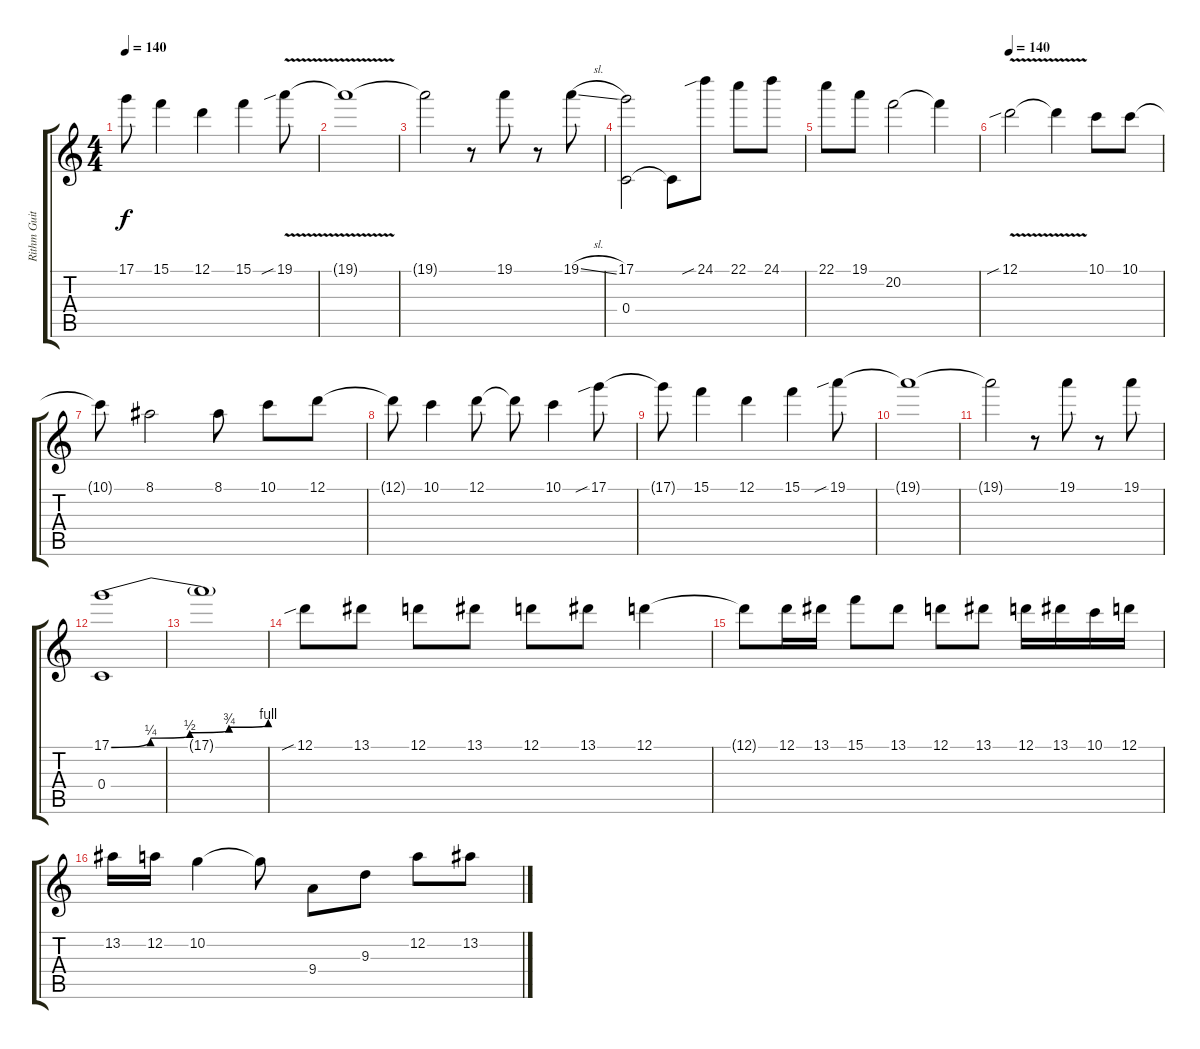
\track ("Rithm Guitar" "Rithm Guit") {instrument distortionguitar}
\staff {score tabs}
\tuning (D4 A3 F3 C3 G2 C2) {hide}
\ts (4 4)
\tempo 140
\clef g2
\ks c
17.1{t}.8{dy f} 15.1.4 12.1.4 15.1.4 19.1{v sib}.8 |
19.1{t}.1 |
19.1{t}.2 r.8 19.1.8 r.8 19.1{sl}.8 |
(17.1 0.4).2 0.4{t}.8 24.1{sib}.8 22.1.8 24.1.8 |
22.1.8 19.1.8 20.2.2 20.2{t}.4 |
\tempo 135
\tempo 140
12.1{v sib}.2 12.1{t}.4 10.1.8 10.1.8 |
10.1{t}.8 8.1.2 8.1.8 10.1.8 12.1.8 |
12.1{t}.8 10.1.4 12.1.8 12.1{t}.8 10.1.4 17.1{sib}.8 |
17.1{t}.8 15.1.4 12.1.4 15.1.4 19.1{sib}.8 |
19.1{t}.1 |
19.1{t}.2 r.8 19.1.8 r.8 19.1.8 |
(17.1{be (custom 0 0 15 1 30 2 45 3 60 4)} 0.4).1 |
17.1{t}.1 |
12.1{sib}.8 13.1.8 12.1.8 13.1.8 12.1.8 13.1.8 12.1.4 |
12.1{t}.8 12.1.16 13.1.16 15.1.8 13.1.8 12.1.8 13.1.8 12.1.16 13.1.16 10.1.16 12.1.16 |
13.2.16 12.2.16 10.2.4 10.2{t}.8 9.4.8 9.3.8 12.2.8 13.2.8
